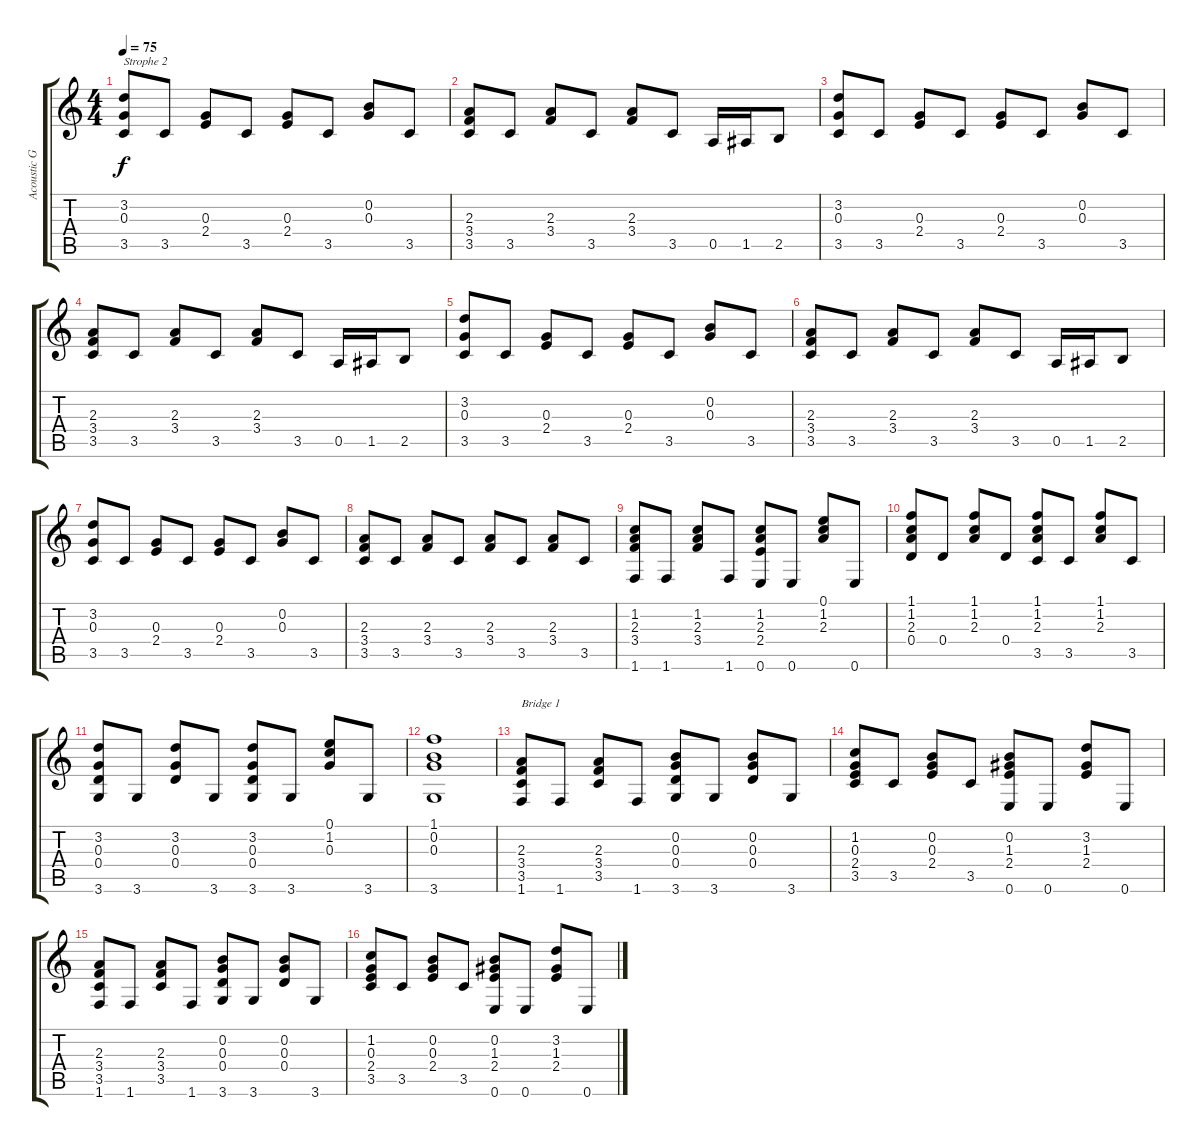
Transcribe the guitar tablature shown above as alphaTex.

\track ("Acoustic Guitar" "Acoustic G") {instrument acousticguitarnylon}
\staff {score tabs}
\tuning (E4 B3 G3 D3 A2 E2) {hide}
\ts (4 4)
\tempo 75
\clef g2
\ks c
(3.2 0.3 3.5).8{txt "Strophe 2" dy f} 3.5.8 (0.3 2.4).8 3.5.8 (0.3 2.4).8 3.5.8 (0.2 0.3).8 3.5.8 |
(2.3 3.4 3.5).8 3.5.8 (2.3 3.4).8 3.5.8 (2.3 3.4).8 3.5.8 0.5.16 1.5.16 2.5.8 |
(3.2 0.3 3.5).8 3.5.8 (0.3 2.4).8 3.5.8 (0.3 2.4).8 3.5.8 (0.2 0.3).8 3.5.8 |
(2.3 3.4 3.5).8 3.5.8 (2.3 3.4).8 3.5.8 (2.3 3.4).8 3.5.8 0.5.16 1.5.16 2.5.8 |
(3.2 0.3 3.5).8 3.5.8 (0.3 2.4).8 3.5.8 (0.3 2.4).8 3.5.8 (0.2 0.3).8 3.5.8 |
(2.3 3.4 3.5).8 3.5.8 (2.3 3.4).8 3.5.8 (2.3 3.4).8 3.5.8 0.5.16 1.5.16 2.5.8 |
(3.2 0.3 3.5).8 3.5.8 (0.3 2.4).8 3.5.8 (0.3 2.4).8 3.5.8 (0.2 0.3).8 3.5.8 |
(2.3 3.4 3.5).8 3.5.8 (2.3 3.4).8 3.5.8 (2.3 3.4).8 3.5.8 (2.3 3.4).8 3.5.8 |
(1.2 2.3 3.4 1.6).8 1.6.8 (1.2 2.3 3.4).8 1.6.8 (1.2 2.3 2.4 0.6).8 0.6.8 (0.1 1.2 2.3).8 0.6.8 |
(1.1 1.2 2.3 0.4).8 0.4.8 (1.1 1.2 2.3).8 0.4.8 (1.1 1.2 2.3 3.5).8 3.5.8 (1.1 1.2 2.3).8 3.5.8 |
(3.2 0.3 0.4 3.6).8 3.6.8 (3.2 0.3 0.4).8 3.6.8 (3.2 0.3 0.4 3.6).8 3.6.8 (0.1 1.2 0.3).8 3.6.8 |
(1.1 0.2 0.3 3.6).1 |
(2.3 3.4 3.5 1.6).8{txt "Bridge 1"} 1.6.8 (2.3 3.4 3.5).8 1.6.8 (0.2 0.3 0.4 3.6).8 3.6.8 (0.2 0.3 0.4).8 3.6.8 |
(1.2 0.3 2.4 3.5).8 3.5.8 (0.2 0.3 2.4).8 3.5.8 (0.2 1.3 2.4 0.6).8 0.6.8 (3.2 1.3 2.4).8 0.6.8 |
(2.3 3.4 3.5 1.6).8 1.6.8 (2.3 3.4 3.5).8 1.6.8 (0.2 0.3 0.4 3.6).8 3.6.8 (0.2 0.3 0.4).8 3.6.8 |
(1.2 0.3 2.4 3.5).8 3.5.8 (0.2 0.3 2.4).8 3.5.8 (0.2 1.3 2.4 0.6).8 0.6.8 (3.2 1.3 2.4).8 0.6.8
